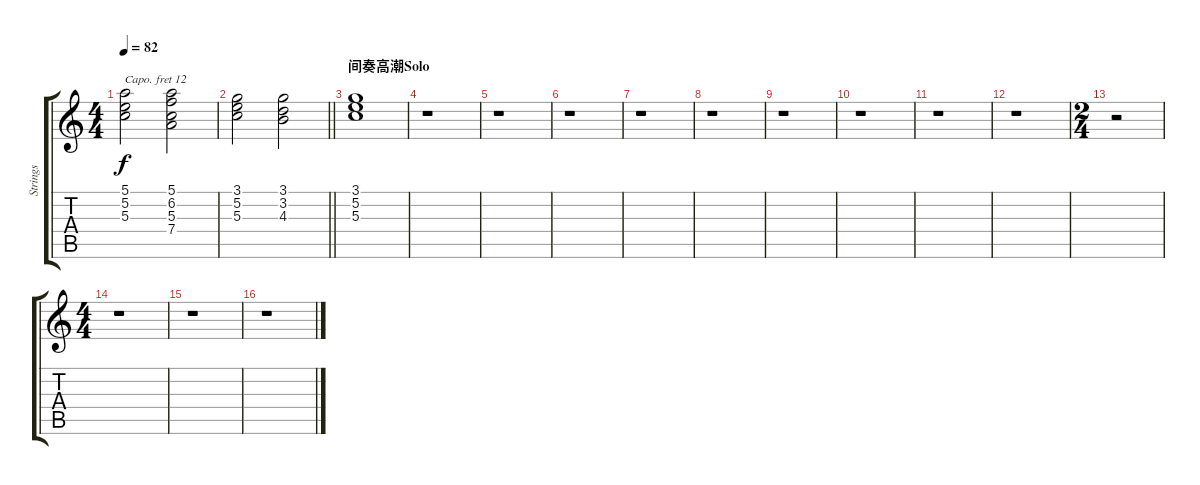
\track ("Strings" "Strings") {instrument stringensemble1}
\staff {score tabs}
\capo 12
\tuning (E4 B3 G3 D3 A2 E2) {hide}
\ts (4 4)
\tempo 82
\clef g2
\ks c
(5.1 5.2 5.3).2{dy f} (5.1 6.2 5.3 7.4).2 |
\barLineRight lightlight
(3.1 5.2 5.3).2 (3.1 3.2 4.3).2 |
\section ("" "间奏高潮Solo")
(3.1 5.2 5.3).1 |
r.1 |
r.1 |
r.1 |
r.1 |
r.1 |
r.1 |
r.1 |
r.1 |
r.1 |
\ts (2 4)
r.2 |
\ts (4 4)
r.1 |
r.1 |
r.1
